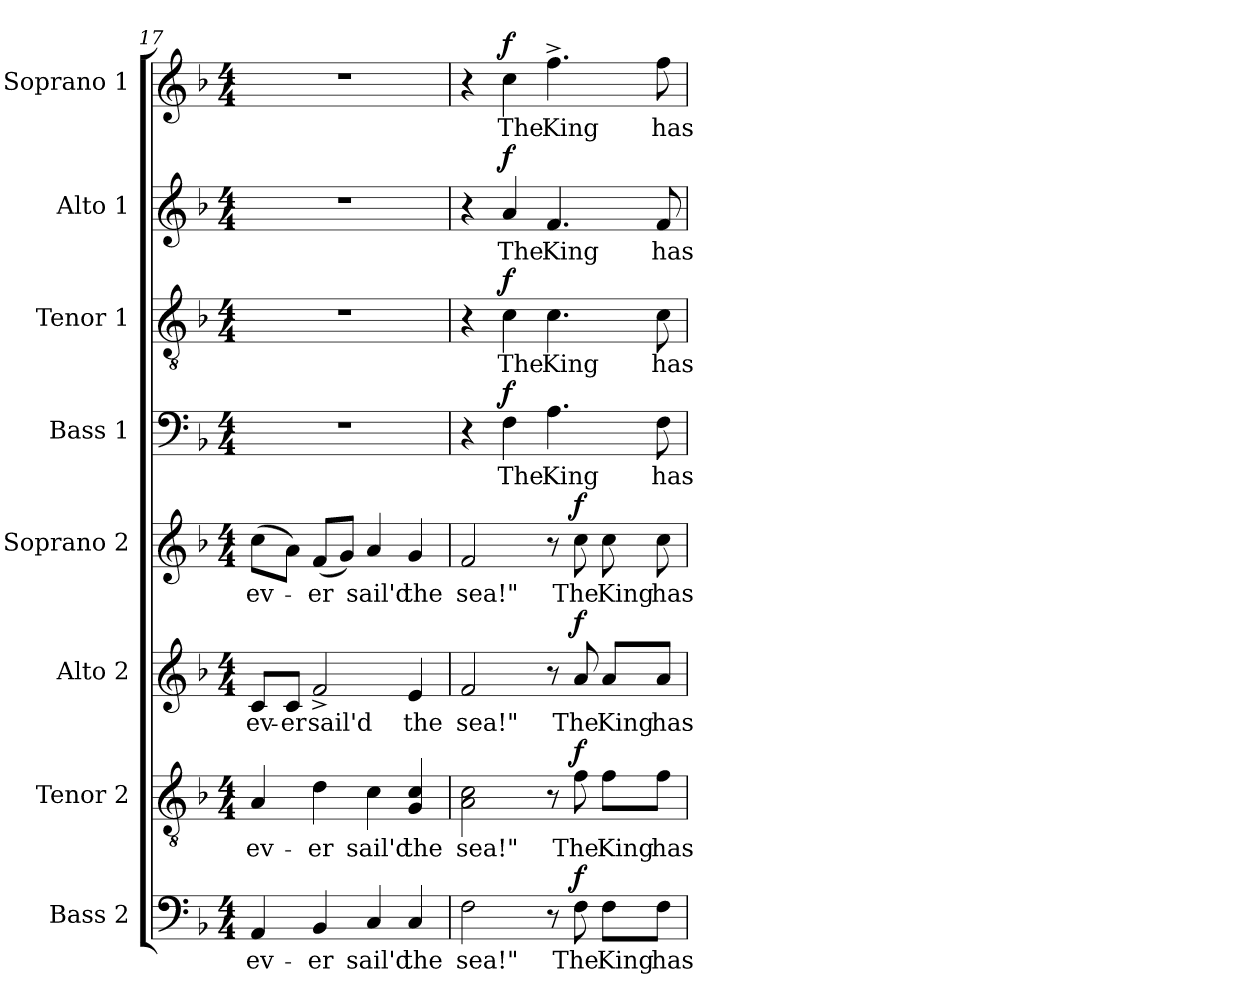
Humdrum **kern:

**kern	**text	**dynam	**kern	**text	**dynam	**kern	**text	**dynam	**kern	**text	**dynam	**kern	**text	**dynam	**kern	**text	**dynam	**kern	**text	**dynam	**kern	**text	**dynam
*part8	*part8	*part8	*part7	*part7	*part7	*part6	*part6	*part6	*part5	*part5	*part5	*part4	*part4	*part4	*part3	*part3	*part3	*part2	*part2	*part2	*part1	*part1	*part1
*staff8	*staff8	*staff8	*staff7	*staff7	*staff7	*staff6	*staff6	*staff6	*staff5	*staff5	*staff5	*staff4	*staff4	*staff4	*staff3	*staff3	*staff3	*staff2	*staff2	*staff2	*staff1	*staff1	*staff1
*I"Bass 2	*	*	*I"Tenor 2	*	*	*I"Alto 2	*	*	*I"Soprano 2	*	*	*I"Bass 1	*	*	*I"Tenor 1	*	*	*I"Alto 1	*	*	*I"Soprano 1	*	*
*I'B2.	*	*	*I'T2.	*	*	*I'A2.	*	*	*I'S2.	*	*	*I'B1.	*	*	*I'T1.	*	*	*I'A1.	*	*	*I'S1.	*	*
*clefF4	*	*	*clefGv2	*	*	*clefG2	*	*	*clefG2	*	*	*clefF4	*	*	*clefGv2	*	*	*clefG2	*	*	*clefG2	*	*
*	*	*	*ITrd7c12	*	*	*	*	*	*	*	*	*	*	*	*ITrd7c12	*	*	*	*	*	*	*	*
*k[b-]	*	*	*k[b-]	*	*	*k[b-]	*	*	*k[b-]	*	*	*k[b-]	*	*	*k[b-]	*	*	*k[b-]	*	*	*k[b-]	*	*
*F:	*	*	*F:	*	*	*F:	*	*	*F:	*	*	*F:	*	*	*F:	*	*	*F:	*	*	*F:	*	*
*M4/4	*	*	*M4/4	*	*	*M4/4	*	*	*M4/4	*	*	*M4/4	*	*	*M4/4	*	*	*M4/4	*	*	*M4/4	*	*
=17	=17	=17	=17	=17	=17	=17	=17	=17	=17	=17	=17	=17	=17	=17	=17	=17	=17	=17	=17	=17	=17	=17	=17
!	!LO:LY:b:color=#000000	!	!	!	!	!	!	!	!	!	!	!	!	!	!	!	!	!	!	!	!	!	!
!	!	!	!	!LO:LY:b:color=#000000	!	!	!	!	!	!	!	!	!	!	!	!	!	!	!	!	!	!	!
!	!	!	!	!	!	!	!LO:LY:b:color=#000000	!	!	!	!	!	!	!	!	!	!	!	!	!	!	!	!
!	!	!	!	!	!	!	!	!	!	!LO:LY:b:color=#000000	!	!	!	!	!	!	!	!	!	!	!	!	!
4AAi/	ev-	.	4AAi/	ev-	.	8ci/L	ev-	.	(8cci\L	ev-	.	1r	.	.	1r	.	.	1r	.	.	1r	.	.
!	!	!	!	!	!	!	!LO:LY:b:color=#000000	!	!	!	!	!	!	!	!	!	!	!	!	!	!	!	!
.	.	.	.	.	.	8ci/J	-er	.	8ai\J)	.	.	.	.	.	.	.	.	.	.	.	.	.	.
!	!LO:LY:b:color=#000000	!	!	!	!	!	!	!	!	!	!	!	!	!	!	!	!	!	!	!	!	!	!
!	!	!	!	!LO:LY:b:color=#000000	!	!	!	!	!	!	!	!	!	!	!	!	!	!	!	!	!	!	!
!	!	!	!	!	!	!	!LO:LY:b:color=#000000	!	!	!	!	!	!	!	!	!	!	!	!	!	!	!	!
!	!	!	!	!	!	!	!	!	!	!LO:LY:b:color=#000000	!	!	!	!	!	!	!	!	!	!	!	!	!
4BB-i/	-er	.	4Di\	-er	.	2f^i/	sail'd	.	(8fi/L	-er	.	.	.	.	.	.	.	.	.	.	.	.	.
.	.	.	.	.	.	.	.	.	8gi/J)	.	.	.	.	.	.	.	.	.	.	.	.	.	.
!	!LO:LY:b:color=#000000	!	!	!	!	!	!	!	!	!	!	!	!	!	!	!	!	!	!	!	!	!	!
!	!	!	!	!LO:LY:b:color=#000000	!	!	!	!	!	!	!	!	!	!	!	!	!	!	!	!	!	!	!
!	!	!	!	!	!	!	!	!	!	!LO:LY:b:color=#000000	!	!	!	!	!	!	!	!	!	!	!	!	!
4Ci/	sail'd	.	4Ci\	sail'd	.	.	.	.	4ai/	sail'd	.	.	.	.	.	.	.	.	.	.	.	.	.
!	!LO:LY:b:color=#000000	!	!	!	!	!	!	!	!	!	!	!	!	!	!	!	!	!	!	!	!	!	!
!	!	!	!	!LO:LY:b:color=#000000	!	!	!	!	!	!	!	!	!	!	!	!	!	!	!	!	!	!	!
!	!	!	!	!	!	!	!LO:LY:b:color=#000000	!	!	!	!	!	!	!	!	!	!	!	!	!	!	!	!
!	!	!	!	!	!	!	!	!	!	!LO:LY:b:color=#000000	!	!	!	!	!	!	!	!	!	!	!	!	!
4Ci/	the	.	4GGi/ 4Ci	the	.	4ei/	the	.	4gi/	the	.	.	.	.	.	.	.	.	.	.	.	.	.
=18	=18	=18	=18	=18	=18	=18	=18	=18	=18	=18	=18	=18	=18	=18	=18	=18	=18	=18	=18	=18	=18	=18	=18
!	!LO:LY:b:color=#000000	!	!	!	!	!	!	!	!	!	!	!	!	!	!	!	!	!	!	!	!	!	!
!	!	!	!	!LO:LY:b:color=#000000	!	!	!	!	!	!	!	!	!	!	!	!	!	!	!	!	!	!	!
!	!	!	!	!	!	!	!LO:LY:b:color=#000000	!	!	!	!	!	!	!	!	!	!	!	!	!	!	!	!
!	!	!	!	!	!	!	!	!	!	!LO:LY:b:color=#000000	!	!	!	!	!	!	!	!	!	!	!	!	!
2Fi\	sea!"	.	2AAi\ 2Ci	sea!"	.	2fi/	sea!"	.	2fi/	sea!"	.	4r	.	.	4r	.	.	4r	.	.	4r	.	.
!	!	!	!	!	!	!	!	!	!	!	!	!	!LO:LY:b:color=#000000	!	!	!	!	!	!	!	!	!	!
!	!	!	!	!	!	!	!	!	!	!	!	!	!	!	!	!LO:LY:b:color=#000000	!	!	!	!	!	!	!
!	!	!	!	!	!	!	!	!	!	!	!	!	!	!	!	!	!	!	!LO:LY:b:color=#000000	!	!	!	!
!	!	!	!	!	!	!	!	!	!	!	!	!	!	!	!	!	!	!	!	!	!	!LO:LY:b:color=#000000	!
.	.	.	.	.	.	.	.	.	.	.	.	4Fi\	The	f	4Ci\	The	f	4ai/	The	f	4cci\	The	f
!	!	!	!	!	!	!	!	!	!	!	!	!	!LO:LY:b:color=#000000	!	!	!	!	!	!	!	!	!	!
!	!	!	!	!	!	!	!	!	!	!	!	!	!	!	!	!LO:LY:b:color=#000000	!	!	!	!	!	!	!
!	!	!	!	!	!	!	!	!	!	!	!	!	!	!	!	!	!	!	!LO:LY:b:color=#000000	!	!	!	!
!	!	!	!	!	!	!	!	!	!	!	!	!	!	!	!	!	!	!	!	!	!	!LO:LY:b:color=#000000	!
8r	.	.	8r	.	.	8r	.	.	8r	.	.	4.Ai\	King	.	4.Ci\	King	.	4.fi/	King	.	4.ff^i\	King	.
!	!LO:LY:b:color=#000000	!	!	!	!	!	!	!	!	!	!	!	!	!	!	!	!	!	!	!	!	!	!
!	!	!	!	!LO:LY:b:color=#000000	!	!	!	!	!	!	!	!	!	!	!	!	!	!	!	!	!	!	!
!	!	!	!	!	!	!	!LO:LY:b:color=#000000	!	!	!	!	!	!	!	!	!	!	!	!	!	!	!	!
!	!	!	!	!	!	!	!	!	!	!LO:LY:b:color=#000000	!	!	!	!	!	!	!	!	!	!	!	!	!
8Fi\	The	f	8Fi\	The	f	8ai/	The	f	8cci\	The	f	.	.	.	.	.	.	.	.	.	.	.	.
!	!LO:LY:b:color=#000000	!	!	!	!	!	!	!	!	!	!	!	!	!	!	!	!	!	!	!	!	!	!
!	!	!	!	!LO:LY:b:color=#000000	!	!	!	!	!	!	!	!	!	!	!	!	!	!	!	!	!	!	!
!	!	!	!	!	!	!	!LO:LY:b:color=#000000	!	!	!	!	!	!	!	!	!	!	!	!	!	!	!	!
!	!	!	!	!	!	!	!	!	!	!LO:LY:b:color=#000000	!	!	!	!	!	!	!	!	!	!	!	!	!
8Fi\L	King	.	8Fi\L	King	.	8ai/L	King	.	8cci\	King	.	.	.	.	.	.	.	.	.	.	.	.	.
!	!LO:LY:b:color=#000000	!	!	!	!	!	!	!	!	!	!	!	!	!	!	!	!	!	!	!	!	!	!
!	!	!	!	!LO:LY:b:color=#000000	!	!	!	!	!	!	!	!	!	!	!	!	!	!	!	!	!	!	!
!	!	!	!	!	!	!	!LO:LY:b:color=#000000	!	!	!	!	!	!	!	!	!	!	!	!	!	!	!	!
!	!	!	!	!	!	!	!	!	!	!LO:LY:b:color=#000000	!	!	!	!	!	!	!	!	!	!	!	!	!
!	!	!	!	!	!	!	!	!	!	!	!	!	!LO:LY:b:color=#000000	!	!	!	!	!	!	!	!	!	!
!	!	!	!	!	!	!	!	!	!	!	!	!	!	!	!	!LO:LY:b:color=#000000	!	!	!	!	!	!	!
!	!	!	!	!	!	!	!	!	!	!	!	!	!	!	!	!	!	!	!LO:LY:b:color=#000000	!	!	!	!
!	!	!	!	!	!	!	!	!	!	!	!	!	!	!	!	!	!	!	!	!	!	!LO:LY:b:color=#000000	!
8Fi\J	has	.	8Fi\J	has	.	8ai/J	has	.	8cci\	has	.	8Fi\	has	.	8Ci\	has	.	8fi/	has	.	8ffi\	has	.
=	=	=	=	=	=	=	=	=	=	=	=	=	=	=	=	=	=	=	=	=	=	=	=
*-	*-	*-	*-	*-	*-	*-	*-	*-	*-	*-	*-	*-	*-	*-	*-	*-	*-	*-	*-	*-	*-	*-	*-
